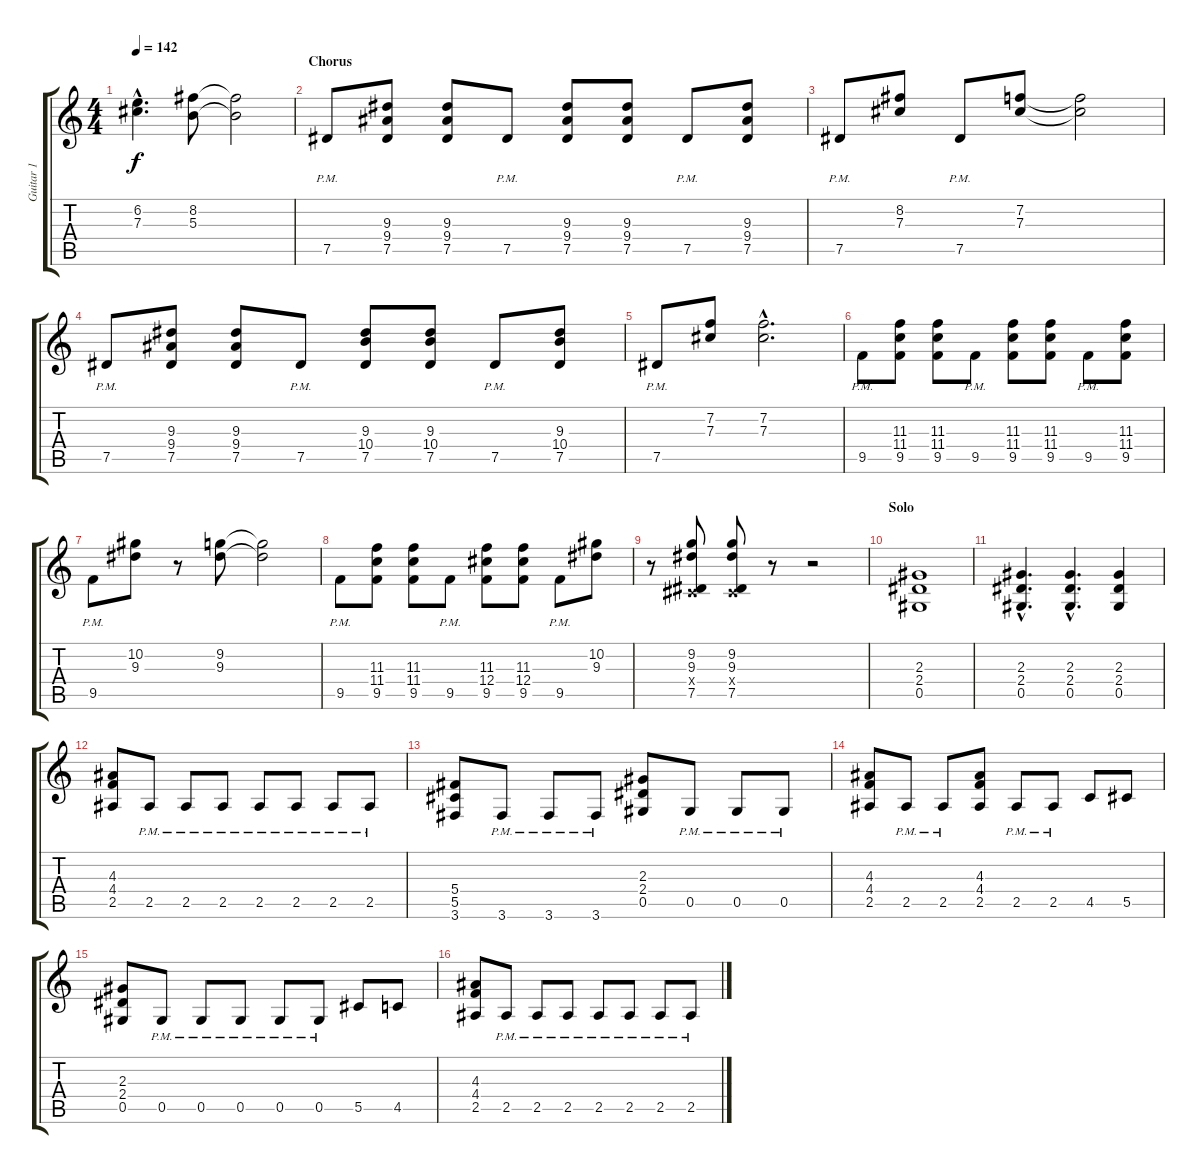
\track ("Guitar 1" "Guitar 1") {instrument distortionguitar}
\staff {score tabs}
\tuning (Eb4 Bb3 Gb3 Db3 Ab2 Eb2) {hide}
\ts (4 4)
\tempo 142
\clef g2
\ks c
(6.2{hac t} 7.3{hac t}).4{d dy f} (8.2 5.3).8 (8.2{t} 5.3{t}).2 |
\section ("" "Chorus")
7.5{pm}.8 (9.3 9.4 7.5).8 (9.3 9.4 7.5).8 7.5{pm}.8 (9.3 9.4 7.5).8 (9.3 9.4 7.5).8 7.5{pm}.8 (9.3 9.4 7.5).8 |
7.5{pm}.8 (8.2 7.3).8 7.5{pm}.8 (7.2 7.3).8 (7.2{t} 7.3{t}).2 |
7.5{pm}.8 (9.3 9.4 7.5).8 (9.3 9.4 7.5).8 7.5{pm}.8 (9.3 10.4 7.5).8 (9.3 10.4 7.5).8 7.5{pm}.8 (9.3 10.4 7.5).8 |
7.5{pm}.8 (7.2 7.3).8 (7.2{hac} 7.3{hac}).2{d} |
9.5{pm}.8 (11.3 11.4 9.5).8 (11.3 11.4 9.5).8 9.5{pm}.8 (11.3 11.4 9.5).8 (11.3 11.4 9.5).8 9.5{pm}.8 (11.3 11.4 9.5).8 |
9.5{pm}.8 (10.2 9.3).8 r.8 (9.2 9.3).8 (9.2{t} 9.3{t}).2 |
9.5{pm}.8 (11.3 11.4 9.5).8 (11.3 11.4 9.5).8 9.5{pm}.8 (11.3 12.4 9.5).8 (11.3 12.4 9.5).8 9.5{pm}.8 (10.2 9.3).8 |
r.8 (9.2 9.3 0.4{x} 7.5).8 (9.2 9.3 0.4{x} 7.5).8 r.8 r.2 |
\section ("" "Solo")
(2.3 2.4 0.5).1 |
(2.3{hac} 2.4{hac} 0.5{hac}).4{d} (2.3{hac} 2.4{hac} 0.5{hac}).4{d} (2.3 2.4 0.5).4 |
(4.3 4.4 2.5).8 2.5{pm}.8 2.5{pm}.8 2.5{pm}.8 2.5{pm}.8 2.5{pm}.8 2.5{pm}.8 2.5{pm}.8 |
(5.4 5.5 3.6).8 3.6{pm}.8 3.6{pm}.8 3.6{pm}.8 (2.3 2.4 0.5).8 0.5{pm}.8 0.5{pm}.8 0.5{pm}.8 |
(4.3 4.4 2.5).8 2.5{pm}.8 2.5{pm}.8 (4.3 4.4 2.5).8 2.5{pm}.8 2.5{pm}.8 4.5.8 5.5.8 |
(2.3 2.4 0.5).8 0.5{pm}.8 0.5{pm}.8 0.5{pm}.8 0.5{pm}.8 0.5{pm}.8 5.5.8 4.5.8 |
(4.3 4.4 2.5).8 2.5{pm}.8 2.5{pm}.8 2.5{pm}.8 2.5{pm}.8 2.5{pm}.8 2.5{pm}.8 2.5{pm}.8
